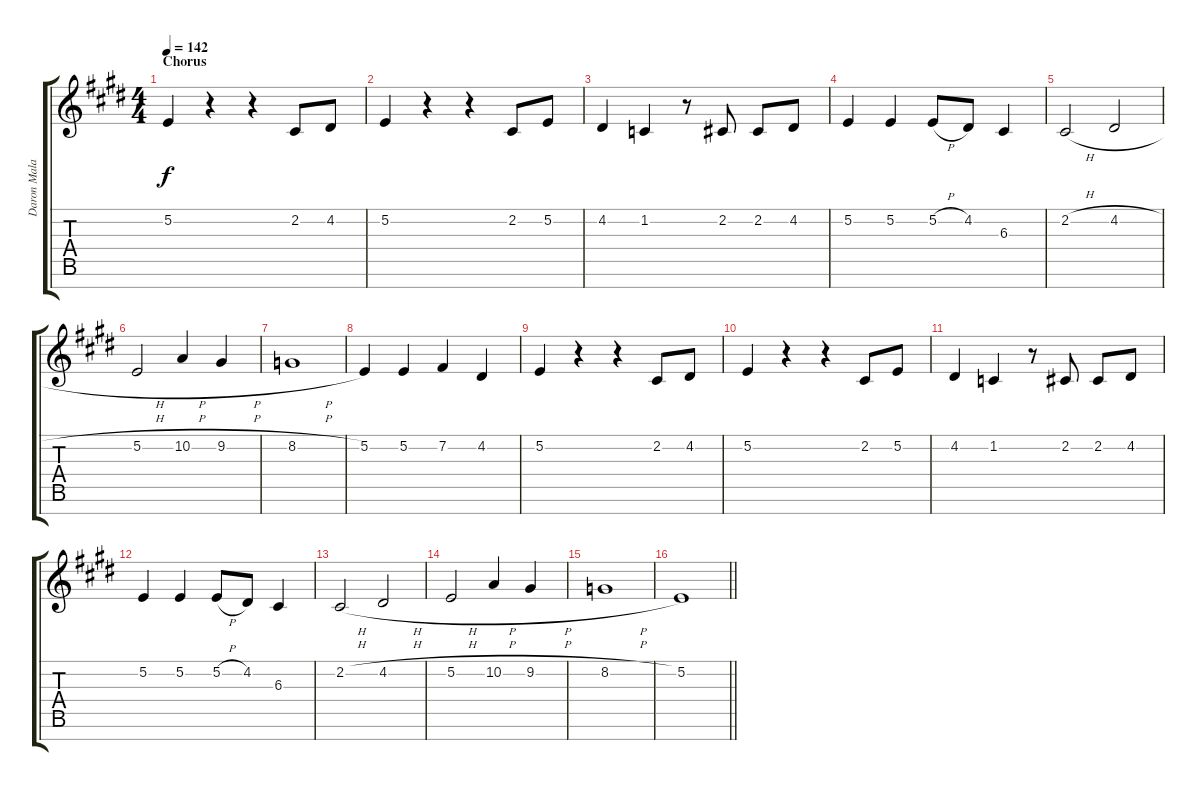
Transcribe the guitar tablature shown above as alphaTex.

\track ("Daron Malakian [Vocals]" "Daron Mala") {instrument clarinet}
\staff {score tabs}
\tuning (E4 B3 G3 D3 A2 E2 B1) {hide}
\ts (4 4)
\section ("" "Chorus")
\tempo 142
\clef g2
\ks c#minor
5.2.4{dy f} r.4 r.4 2.2.8 4.2.8 |
5.2.4 r.4 r.4 2.2.8 5.2.8 |
4.2.4 1.2.4 r.8 2.2.8 2.2.8 4.2.8 |
5.2.4 5.2.4 5.2{h}.8 4.2.8 6.3.4 |
2.2{h}.2 4.2{h}.2 |
5.2{h}.2 10.2{h}.4 9.2{h}.4 |
8.2{h}.1 |
5.2.4 5.2.4 7.2.4 4.2.4 |
5.2.4 r.4 r.4 2.2.8 4.2.8 |
5.2.4 r.4 r.4 2.2.8 5.2.8 |
4.2.4 1.2.4 r.8 2.2.8 2.2.8 4.2.8 |
5.2.4 5.2.4 5.2{h}.8 4.2.8 6.3.4 |
2.2{h}.2 4.2{h}.2 |
5.2{h}.2 10.2{h}.4 9.2{h}.4 |
8.2{h}.1 |
\barLineRight lightlight
5.2{h}.1
